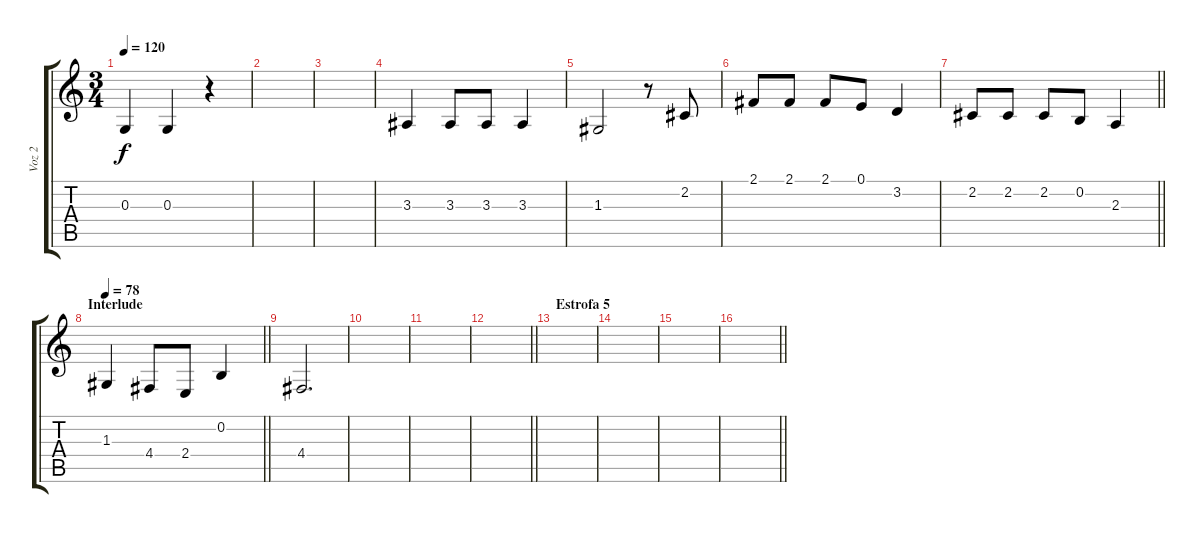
\track ("Voz 2" "Voz 2") {instrument accordion}
\staff {score tabs}
\tuning (E4 B3 G3 D3 A2 E2) {hide}
\ts (3 4)
\tempo 120
\clef g2
\ks c
0.3.4{dy f} 0.3.4 r.4 |
|
|
3.3.4 3.3.8 3.3.8 3.3.4 |
1.3.2 r.8 2.2.8 |
2.1.8 2.1.8 2.1.8 0.1.8 3.2.4 |
\barLineRight lightlight
2.2.8 2.2.8 2.2.8 0.2.8 2.3.4 |
\section ("" "Interlude")
\tempo 78
\barLineRight lightlight
1.3.4 4.4.8 2.4.8 0.2.4 |
4.4.2{d} |
|
|
\barLineRight lightlight
|
\section ("" "Estrofa 5")
|
|
|
\barLineRight lightlight
